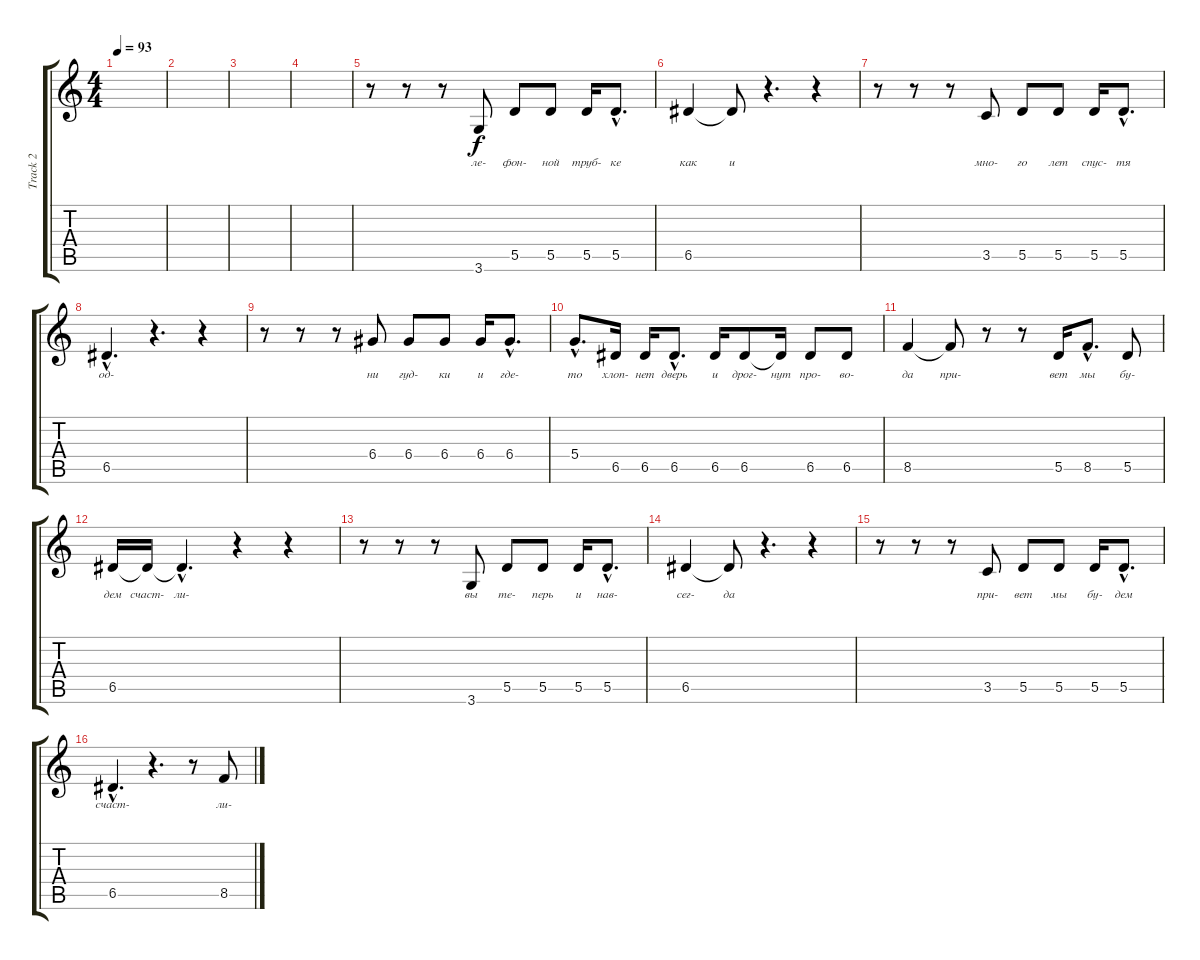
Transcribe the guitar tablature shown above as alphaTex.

\track ("Track 2" "Track 2") {instrument acousticguitarsteel}
\staff {score tabs}
\tuning (E4 B3 G3 D3 A2 E2) {hide}
\ts (4 4)
\tempo 93
\clef g2
\ks c
|
|
|
|
r.8 r.8 r.8 3.6.8{lyrics (0 "ле-") lyrics (1 "") lyrics (2 "") lyrics (3 "") lyrics (4 "")} 5.5.8{lyrics (0 "фон-") lyrics (1 "") lyrics (2 "") lyrics (3 "") lyrics (4 "")} 5.5.8{lyrics (0 "ной") lyrics (1 "") lyrics (2 "") lyrics (3 "") lyrics (4 "")} 5.5.16{lyrics (0 "труб-") lyrics (1 "") lyrics (2 "") lyrics (3 "") lyrics (4 "")} 5.5{hac}.8{d lyrics (0 "ке") lyrics (1 "") lyrics (2 "") lyrics (3 "") lyrics (4 "")} |
6.5.4{lyrics (0 "как") lyrics (1 "") lyrics (2 "") lyrics (3 "") lyrics (4 "")} 6.5{t}.8{lyrics (0 "и") lyrics (1 "") lyrics (2 "") lyrics (3 "") lyrics (4 "")} r.4{d} r.4 |
r.8 r.8 r.8 3.5.8{lyrics (0 "мно-") lyrics (1 "") lyrics (2 "") lyrics (3 "") lyrics (4 "")} 5.5.8{lyrics (0 "го") lyrics (1 "") lyrics (2 "") lyrics (3 "") lyrics (4 "")} 5.5.8{lyrics (0 "лет") lyrics (1 "") lyrics (2 "") lyrics (3 "") lyrics (4 "")} 5.5.16{lyrics (0 "спус-") lyrics (1 "") lyrics (2 "") lyrics (3 "") lyrics (4 "")} 5.5{hac}.8{d lyrics (0 "тя") lyrics (1 "") lyrics (2 "") lyrics (3 "") lyrics (4 "")} |
6.5{hac}.4{d lyrics (0 "од-") lyrics (1 "") lyrics (2 "") lyrics (3 "") lyrics (4 "")} r.4{d} r.4 |
r.8 r.8 r.8 6.4.8{lyrics (0 "ни") lyrics (1 "") lyrics (2 "") lyrics (3 "") lyrics (4 "")} 6.4.8{lyrics (0 "гуд-") lyrics (1 "") lyrics (2 "") lyrics (3 "") lyrics (4 "")} 6.4.8{lyrics (0 "ки") lyrics (1 "") lyrics (2 "") lyrics (3 "") lyrics (4 "")} 6.4.16{lyrics (0 "и") lyrics (1 "") lyrics (2 "") lyrics (3 "") lyrics (4 "")} 6.4{hac}.8{d lyrics (0 "где-") lyrics (1 "") lyrics (2 "") lyrics (3 "") lyrics (4 "")} |
5.4{hac}.8{d lyrics (0 "то") lyrics (1 "") lyrics (2 "") lyrics (3 "") lyrics (4 "")} 6.5.16{lyrics (0 "хлоп-") lyrics (1 "") lyrics (2 "") lyrics (3 "") lyrics (4 "")} 6.5.16{lyrics (0 "нет") lyrics (1 "") lyrics (2 "") lyrics (3 "") lyrics (4 "")} 6.5{hac}.8{d lyrics (0 "дверь") lyrics (1 "") lyrics (2 "") lyrics (3 "") lyrics (4 "")} 6.5.16{lyrics (0 "и") lyrics (1 "") lyrics (2 "") lyrics (3 "") lyrics (4 "")} 6.5.8{lyrics (0 "дрог-") lyrics (1 "") lyrics (2 "") lyrics (3 "") lyrics (4 "")} 6.5{t}.16{lyrics (0 "нут") lyrics (1 "") lyrics (2 "") lyrics (3 "") lyrics (4 "")} 6.5.8{lyrics (0 "про-") lyrics (1 "") lyrics (2 "") lyrics (3 "") lyrics (4 "")} 6.5.8{lyrics (0 "во-") lyrics (1 "") lyrics (2 "") lyrics (3 "") lyrics (4 "")} |
8.5.4{lyrics (0 "да") lyrics (1 "") lyrics (2 "") lyrics (3 "") lyrics (4 "")} 8.5{t}.8{lyrics (0 "при-") lyrics (1 "") lyrics (2 "") lyrics (3 "") lyrics (4 "")} r.8 r.8 5.5.16{lyrics (0 "вет") lyrics (1 "") lyrics (2 "") lyrics (3 "") lyrics (4 "")} 8.5{hac}.8{d lyrics (0 "мы") lyrics (1 "") lyrics (2 "") lyrics (3 "") lyrics (4 "")} 5.5.8{lyrics (0 "бу-") lyrics (1 "") lyrics (2 "") lyrics (3 "") lyrics (4 "")} |
6.5.16{lyrics (0 "дем") lyrics (1 "") lyrics (2 "") lyrics (3 "") lyrics (4 "")} 6.5{t}.16{lyrics (0 "счаст-") lyrics (1 "") lyrics (2 "") lyrics (3 "") lyrics (4 "")} 6.5{hac t}.4{d lyrics (0 "ли-") lyrics (1 "") lyrics (2 "") lyrics (3 "") lyrics (4 "")} r.4 r.4 |
r.8 r.8 r.8 3.6.8{lyrics (0 "вы") lyrics (1 "") lyrics (2 "") lyrics (3 "") lyrics (4 "")} 5.5.8{lyrics (0 "те-") lyrics (1 "") lyrics (2 "") lyrics (3 "") lyrics (4 "")} 5.5.8{lyrics (0 "перь") lyrics (1 "") lyrics (2 "") lyrics (3 "") lyrics (4 "")} 5.5.16{lyrics (0 "и") lyrics (1 "") lyrics (2 "") lyrics (3 "") lyrics (4 "")} 5.5{hac}.8{d lyrics (0 "нав-") lyrics (1 "") lyrics (2 "") lyrics (3 "") lyrics (4 "")} |
6.5.4{lyrics (0 "сег-") lyrics (1 "") lyrics (2 "") lyrics (3 "") lyrics (4 "")} 6.5{t}.8{lyrics (0 "да") lyrics (1 "") lyrics (2 "") lyrics (3 "") lyrics (4 "")} r.4{d} r.4 |
r.8 r.8 r.8 3.5.8{lyrics (0 "при-") lyrics (1 "") lyrics (2 "") lyrics (3 "") lyrics (4 "")} 5.5.8{lyrics (0 "вет") lyrics (1 "") lyrics (2 "") lyrics (3 "") lyrics (4 "")} 5.5.8{lyrics (0 "мы") lyrics (1 "") lyrics (2 "") lyrics (3 "") lyrics (4 "")} 5.5.16{lyrics (0 "бу-") lyrics (1 "") lyrics (2 "") lyrics (3 "") lyrics (4 "")} 5.5{hac}.8{d lyrics (0 "дем") lyrics (1 "") lyrics (2 "") lyrics (3 "") lyrics (4 "")} |
6.5{hac}.4{d lyrics (0 "счаст-") lyrics (1 "") lyrics (2 "") lyrics (3 "") lyrics (4 "")} r.4{d} r.8 8.5.8{lyrics (0 "ли-") lyrics (1 "") lyrics (2 "") lyrics (3 "") lyrics (4 "")}
